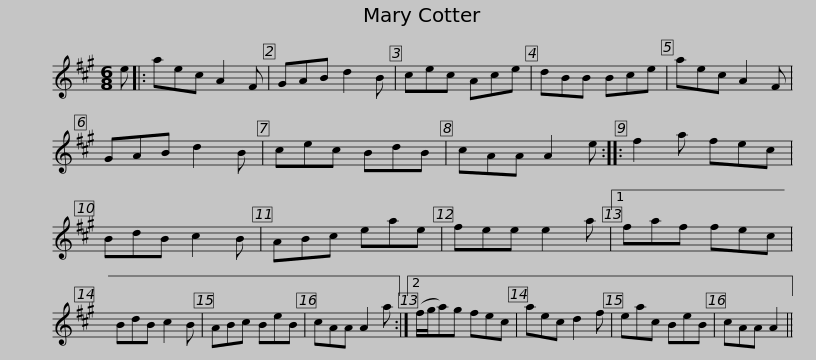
X:1
L:1/8
M:6/8
I:linebreak $
K:A
V:1 treble
V:1
 e |: aec A2 F | GAB d2 B | cec Ace | dBB Bce | %5
 aec A2 F | GAB d2 B | cec BdB |$ cAA A2 e :: f2 a fec | %10
 BdB c2 B | ABc eae | fee e2 a |1 faf fec | BdB c2 B | %15
 ABc BeB |$ cAA A2 a :|2 (f/g/a)g fec | aec d2 f | eac BeB | %20
 cAA A2 || %21
